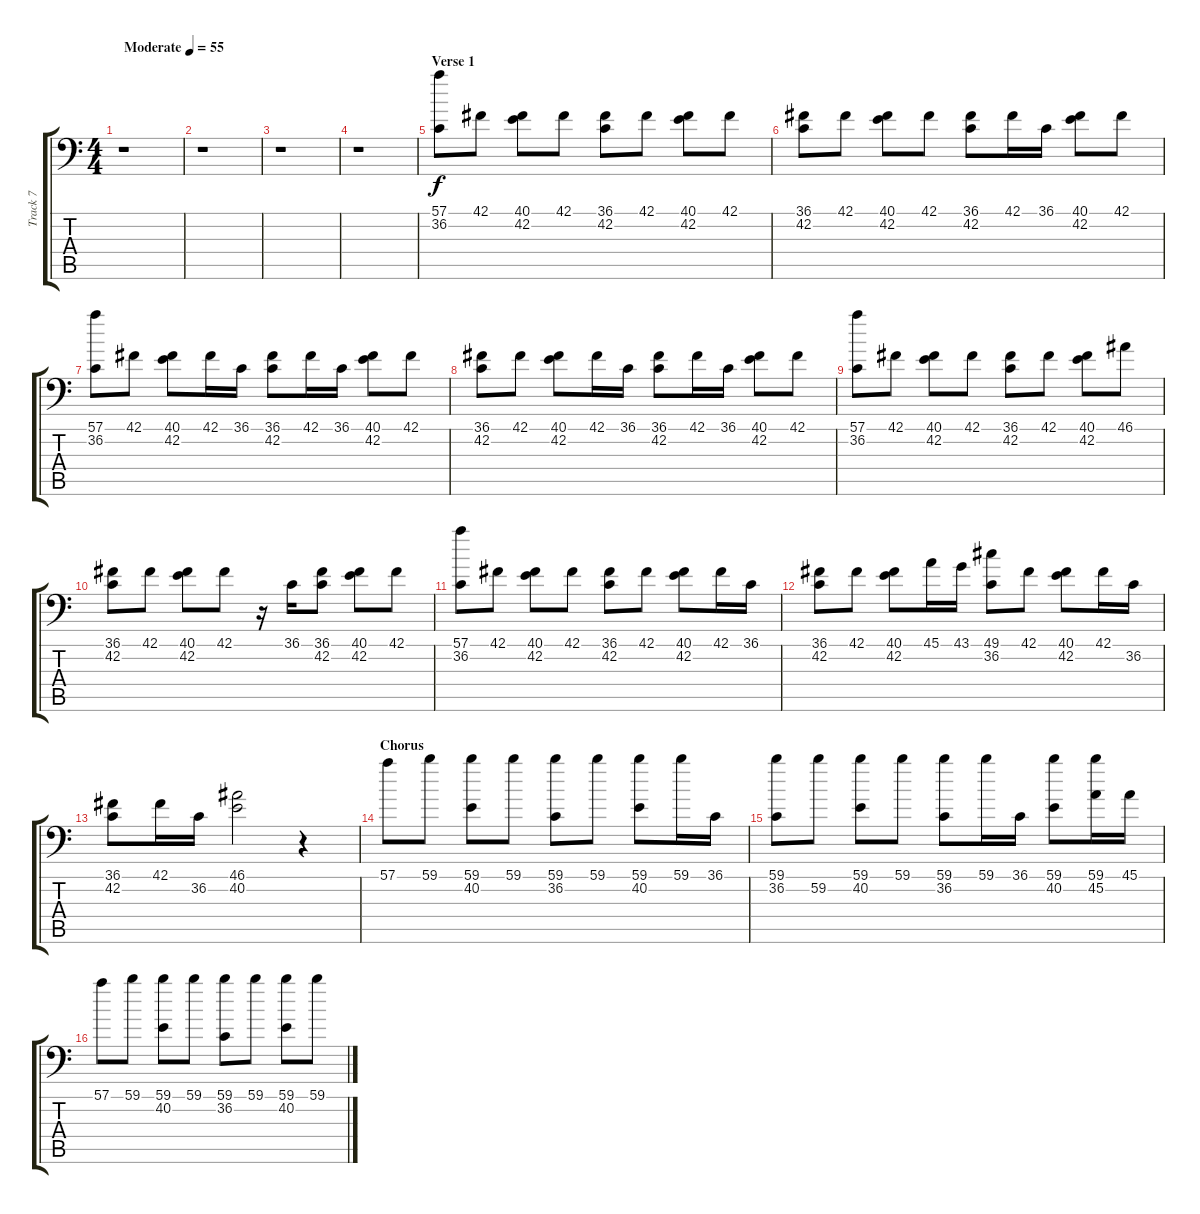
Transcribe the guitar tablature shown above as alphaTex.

\track ("Track 7" "Track 7") {instrument acousticgrandpiano}
\staff {score tabs}
\tuning (C-1 C-1 C-1 C-1 C-1 C-1) {hide}
\ts (4 4)
\tempo (55 "Moderate")
\clef f4
\ks c
r.1{dy f instrument acousticgrandpiano} |
r.1 |
r.1 |
r.1 |
\section ("" "Verse 1")
(57.1 36.2).8 42.1.8 (40.1 42.2).8 42.1.8 (36.1 42.2).8 42.1.8 (40.1 42.2).8 42.1.8 |
(36.1 42.2).8 42.1.8 (40.1 42.2).8 42.1.8 (36.1 42.2).8 42.1.16 36.1.16 (40.1 42.2).8 42.1.8 |
(57.1 36.2).8 42.1.8 (40.1 42.2).8 42.1.16 36.1.16 (36.1 42.2).8 42.1.16 36.1.16 (40.1 42.2).8 42.1.8 |
(36.1 42.2).8 42.1.8 (40.1 42.2).8 42.1.16 36.1.16 (36.1 42.2).8 42.1.16 36.1.16 (40.1 42.2).8 42.1.8 |
(57.1 36.2).8 42.1.8 (40.1 42.2).8 42.1.8 (36.1 42.2).8 42.1.8 (40.1 42.2).8 46.1.8 |
(36.1 42.2).8 42.1.8 (40.1 42.2).8 42.1.8 r.16 36.1.16 (36.1 42.2).8 (40.1 42.2).8 42.1.8 |
(57.1 36.2).8 42.1.8 (40.1 42.2).8 42.1.8 (36.1 42.2).8 42.1.8 (40.1 42.2).8 42.1.16 36.1.16 |
(36.1 42.2).8 42.1.8 (40.1 42.2).8 45.1.16 43.1.16 (49.1 36.2).8 42.1.8 (40.1 42.2).8 42.1.16 36.2.16 |
(36.1 42.2).8 42.1.16 36.2.16 (46.1 40.2).2 r.4 |
\section ("" "Chorus")
57.1.8 59.1.8 (59.1 40.2).8 59.1.8 (59.1 36.2).8 59.1.8 (59.1 40.2).8 59.1.16 36.1.16 |
(59.1 36.2).8 59.2.8 (59.1 40.2).8 59.1.8 (59.1 36.2).8 59.1.16 36.1.16 (59.1 40.2).8 (59.1 45.2).16 45.1.16 |
57.1.8 59.1.8 (59.1 40.2).8 59.1.8 (59.1 36.2).8 59.1.8 (59.1 40.2).8 59.1.8
